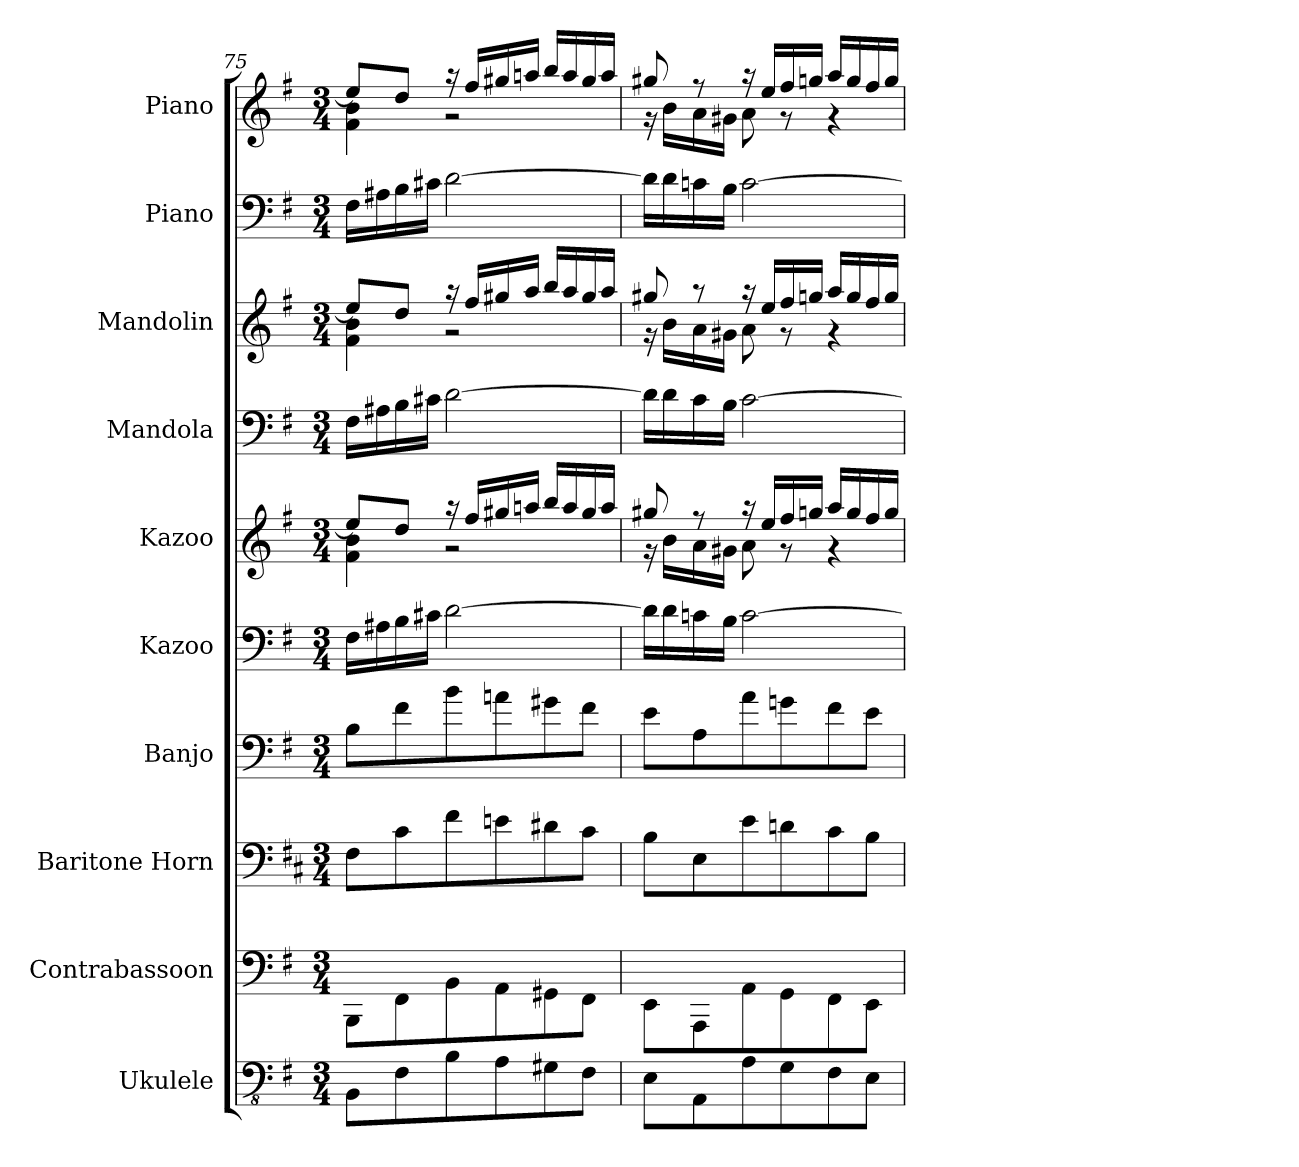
**kern	**kern	**kern	**kern	**kern	**kern	**kern	**kern	**kern	**kern
*part10	*part9	*part8	*part7	*part6	*part5	*part4	*part3	*part2	*part1
*staff10	*staff9	*staff8	*staff7	*staff6	*staff5	*staff4	*staff3	*staff2	*staff1
*I"Ukulele	*I"Contrabassoon	*I"Baritone Horn	*I"Banjo	*I"Kazoo	*I"Kazoo	*I"Mandola	*I"Mandolin	*I"Piano	*I"Piano
*I'Uk.	*I'Cbsn.	*I'Bar. Hn.	*I'Bj.	*I'Kaz.	*I'Kaz.	*I'Mda.	*I'Mdn.	*I'Pno.	*I'Pno.
*clefFv4	*clefF4	*clefF4	*clefF4	*clefF4	*clefG2	*clefF4	*	*clefF4	*clefG2
*	*ITrd7c12	*ITrd4c7	*ITrd7c12	*	*	*	*	*	*
*k[f#]	*k[f#]	*k[f#]	*k[f#]	*k[f#]	*k[f#]	*k[f#]	*k[f#]	*k[f#]	*k[f#]
*G:	*G:	*G:	*G:	*G:	*G:	*G:	*G:	*G:	*G:
*M3/4	*M3/4	*M3/4	*M3/4	*M3/4	*M3/4	*M3/4	*M3/4	*M3/4	*M3/4
=75	=75	=75	=75	=75	=75	=75	=75	=75	=75
*	*	*	*	*	*^	*	*^	*	*^
8BBB\L	8BBBB\L	8BB\L	8BB\L	16F#\LL	8ee/L]	4f#\ 4b\	16F#\LL	8ee/L]	4f#\ 4b\	16F#\LL	8ee/L]	4f#\ 4b\
.	.	.	.	16A#X\	.	.	16A#X\	.	.	16A#X\	.	.
8FF#\	8FFF#\	8F#\	8F#\	16B\	8dd/J	.	16B\	8dd/J	.	16B\	8dd/J	.
.	.	.	.	16c#X\JJ	.	.	16c#X\JJ	.	.	16c#X\JJ	.	.
8BB\	8BBB\	8B\	8B\	[2d\	16r	2r	[2d\	16r	2r	[2d\	16r	2r
.	.	.	.	.	16ff#/LL	.	.	16ff#/LL	.	.	16ff#/LL	.
8AA\	8AAA\	8An\	8An\	.	16gg#X/	.	.	16gg#X/	.	.	16gg#X/	.
.	.	.	.	.	16aan/JJ	.	.	16aa/JJ	.	.	16aan/JJ	.
8GG#X\	8GGG#X\	8G#X\	8G#X\	.	16bb/LL	.	.	16bb/LL	.	.	16bb/LL	.
.	.	.	.	.	16aa/	.	.	16aa/	.	.	16aa/	.
8FF#\J	8FFF#\J	8F#\J	8F#\J	.	16gg#/	.	.	16gg#/	.	.	16gg#/	.
.	.	.	.	.	16aa/JJ	.	.	16aa/JJ	.	.	16aa/JJ	.
=76	=76	=76	=76	=76	=76	=76	=76	=76	=76	=76	=76	=76
8EE\L	8EEE\L	8E\L	8E\L	16d\LL]	8gg#X/	16r	16d\LL]	8gg#X/	16r	16d\LL]	8gg#X/	16r
.	.	.	.	16d\	.	16b\LL	16d\	.	16b\LL	16d\	.	16b\LL
8AAA\	8AAAA\	8AA\	8AA\	16cn\	8rff	16a\	16c\	8r	16a\	16cn\	8rff	16a\
.	.	.	.	16B\JJ	.	16g#X\JJ	16B\JJ	.	16g#X\JJ	16B\JJ	.	16g#X\JJ
8AA\	8AAA\	8A\	8A\	[2c\	16raa	8a\	[2c\	16r	8a\	[2c\	16raa	8a\
.	.	.	.	.	16ee/LL	.	.	16ee/LL	.	.	16ee/LL	.
8GG\	8GGG\	8Gn\	8Gn\	.	16ff#/	8r	.	16ff#/	8r	.	16ff#/	8r
.	.	.	.	.	16ggn/JJ	.	.	16ggn/JJ	.	.	16ggn/JJ	.
8FF#\	8FFF#\	8F#\	8F#\	.	16aa/LL	4r	.	16aa/LL	4r	.	16aa/LL	4r
.	.	.	.	.	16gg/	.	.	16gg/	.	.	16gg/	.
8EE\J	8EEE\J	8E\J	8E\J	.	16ff#/	.	.	16ff#/	.	.	16ff#/	.
.	.	.	.	.	16gg/JJ	.	.	16gg/JJ	.	.	16gg/JJ	.
*	*	*	*	*	*v	*v	*	*v	*v	*	*v	*v
=	=	=	=	=	=	=	=	=	=
*-	*-	*-	*-	*-	*-	*-	*-	*-	*-
